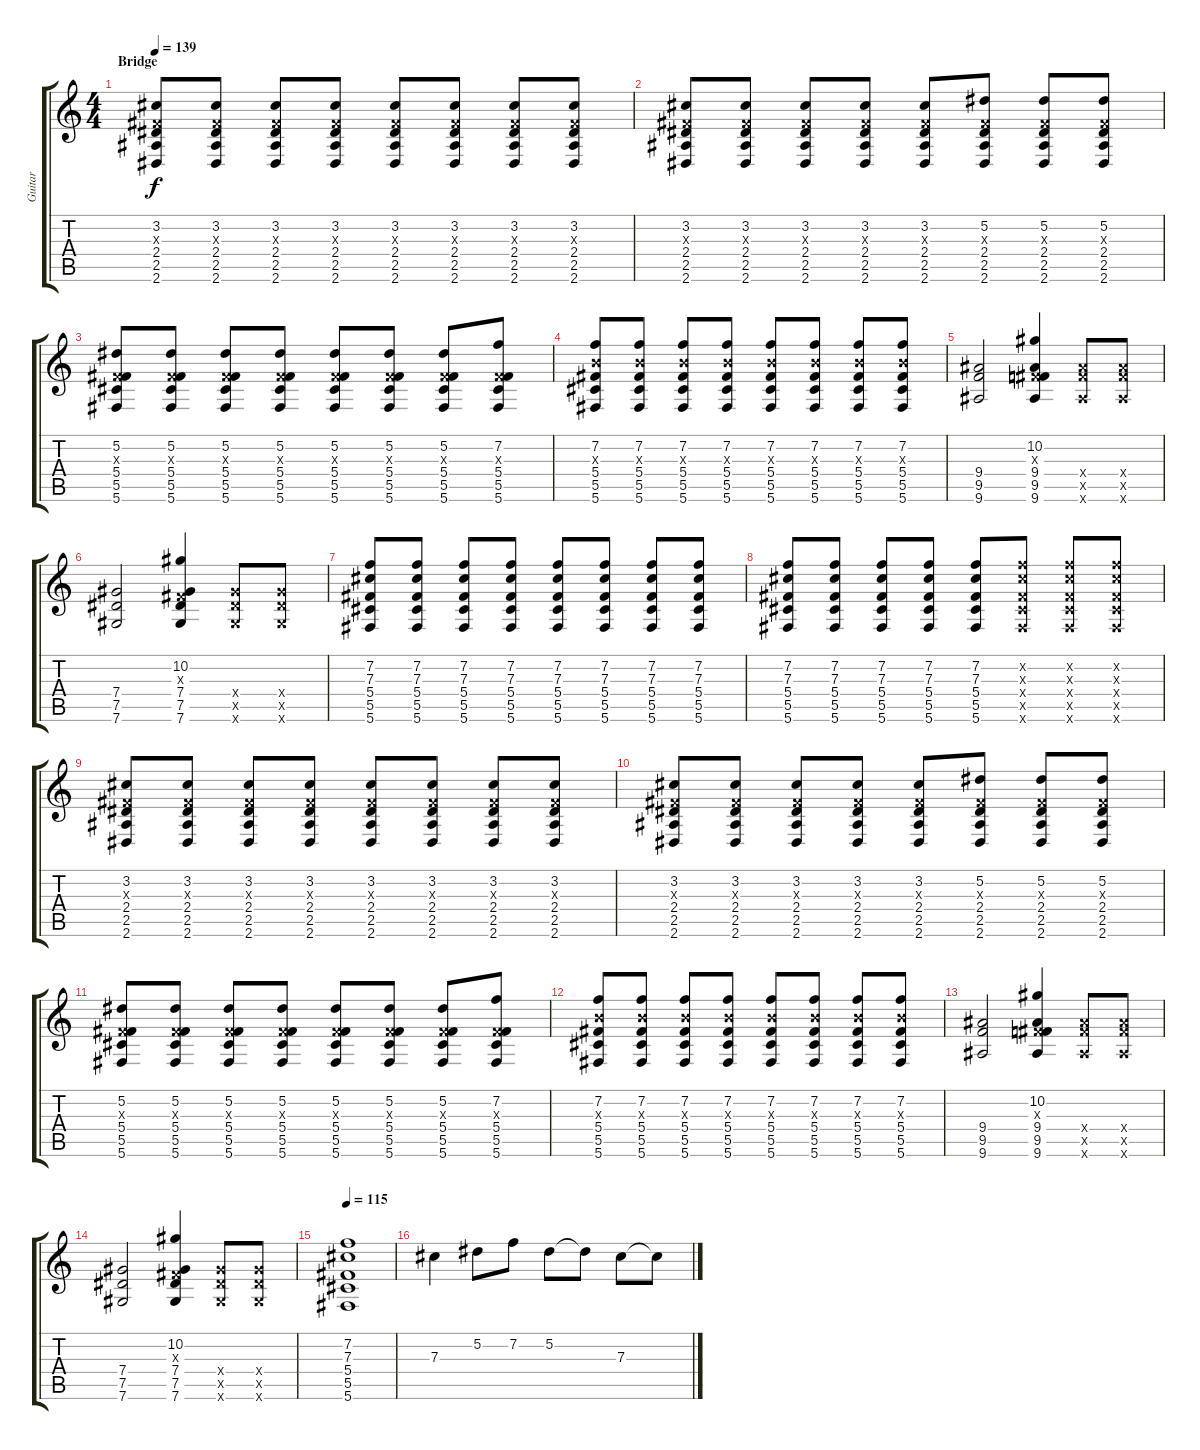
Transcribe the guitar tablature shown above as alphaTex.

\track ("Guitar" "Guitar") {instrument acousticguitarsteel}
\staff {score tabs}
\tuning (Eb4 Bb3 Gb3 Db3 Ab2 Db2) {hide}
\ts (4 4)
\section ("" "Bridge")
\tempo 139
\clef g2
\ks c
(3.2 0.3{x} 2.4 2.5 2.6).8{dy f} (3.2 0.3{x} 2.4 2.5 2.6).8 (3.2 0.3{x} 2.4 2.5 2.6).8 (3.2 0.3{x} 2.4 2.5 2.6).8 (3.2 0.3{x} 2.4 2.5 2.6).8 (3.2 0.3{x} 2.4 2.5 2.6).8 (3.2 0.3{x} 2.4 2.5 2.6).8 (3.2 0.3{x} 2.4 2.5 2.6).8 |
(3.2 0.3{x} 2.4 2.5 2.6).8 (3.2 0.3{x} 2.4 2.5 2.6).8 (3.2 0.3{x} 2.4 2.5 2.6).8 (3.2 0.3{x} 2.4 2.5 2.6).8 (3.2 0.3{x} 2.4 2.5 2.6).8 (5.2 0.3{x} 2.4 2.5 2.6).8 (5.2 0.3{x} 2.4 2.5 2.6).8 (5.2 0.3{x} 2.4 2.5 2.6).8 |
(5.2 0.3{x} 5.4 5.5 5.6).8 (5.2 0.3{x} 5.4 5.5 5.6).8 (5.2 0.3{x} 5.4 5.5 5.6).8 (5.2 0.3{x} 5.4 5.5 5.6).8 (5.2 0.3{x} 5.4 5.5 5.6).8 (5.2 0.3{x} 5.4 5.5 5.6).8 (5.2 0.3{x} 5.4 5.5 5.6).8 (7.2 0.3{x} 5.4 5.5 5.6).8 |
(7.2 5.3{x} 5.4 5.5 5.6).8 (7.2 5.3{x} 5.4 5.5 5.6).8 (7.2 5.3{x} 5.4 5.5 5.6).8 (7.2 5.3{x} 5.4 5.5 5.6).8 (7.2 5.3{x} 5.4 5.5 5.6).8 (7.2 5.3{x} 5.4 5.5 5.6).8 (7.2 5.3{x} 5.4 5.5 5.6).8 (7.2 5.3{x} 5.4 5.5 5.6).8 |
(9.4 9.5 9.6).2 (10.2 0.3{x} 9.4 9.5 9.6).4 (9.4{x} 9.5{x} 9.6{x}).8 (9.4{x} 9.5{x} 9.6{x}).8 |
(7.4 7.5 7.6).2 (10.2 0.3{x} 7.4 7.5 7.6).4 (7.4{x} 7.5{x} 7.6{x}).8 (7.4{x} 7.5{x} 7.6{x}).8 |
(7.2 7.3 5.4 5.5 5.6).8 (7.2 7.3 5.4 5.5 5.6).8 (7.2 7.3 5.4 5.5 5.6).8 (7.2 7.3 5.4 5.5 5.6).8 (7.2 7.3 5.4 5.5 5.6).8 (7.2 7.3 5.4 5.5 5.6).8 (7.2 7.3 5.4 5.5 5.6).8 (7.2 7.3 5.4 5.5 5.6).8 |
(7.2 7.3 5.4 5.5 5.6).8 (7.2 7.3 5.4 5.5 5.6).8 (7.2 7.3 5.4 5.5 5.6).8 (7.2 7.3 5.4 5.5 5.6).8 (7.2 7.3 5.4 5.5 5.6).8 (7.2{x} 7.3{x} 5.4{x} 5.5{x} 5.6{x}).8 (7.2{x} 7.3{x} 5.4{x} 5.5{x} 5.6{x}).8 (7.2{x} 7.3{x} 5.4{x} 5.5{x} 5.6{x}).8 |
(3.2 0.3{x} 2.4 2.5 2.6).8 (3.2 0.3{x} 2.4 2.5 2.6).8 (3.2 0.3{x} 2.4 2.5 2.6).8 (3.2 0.3{x} 2.4 2.5 2.6).8 (3.2 0.3{x} 2.4 2.5 2.6).8 (3.2 0.3{x} 2.4 2.5 2.6).8 (3.2 0.3{x} 2.4 2.5 2.6).8 (3.2 0.3{x} 2.4 2.5 2.6).8 |
(3.2 0.3{x} 2.4 2.5 2.6).8 (3.2 0.3{x} 2.4 2.5 2.6).8 (3.2 0.3{x} 2.4 2.5 2.6).8 (3.2 0.3{x} 2.4 2.5 2.6).8 (3.2 0.3{x} 2.4 2.5 2.6).8 (5.2 0.3{x} 2.4 2.5 2.6).8 (5.2 0.3{x} 2.4 2.5 2.6).8 (5.2 0.3{x} 2.4 2.5 2.6).8 |
(5.2 0.3{x} 5.4 5.5 5.6).8 (5.2 0.3{x} 5.4 5.5 5.6).8 (5.2 0.3{x} 5.4 5.5 5.6).8 (5.2 0.3{x} 5.4 5.5 5.6).8 (5.2 0.3{x} 5.4 5.5 5.6).8 (5.2 0.3{x} 5.4 5.5 5.6).8 (5.2 0.3{x} 5.4 5.5 5.6).8 (7.2 0.3{x} 5.4 5.5 5.6).8 |
(7.2 5.3{x} 5.4 5.5 5.6).8 (7.2 5.3{x} 5.4 5.5 5.6).8 (7.2 5.3{x} 5.4 5.5 5.6).8 (7.2 5.3{x} 5.4 5.5 5.6).8 (7.2 5.3{x} 5.4 5.5 5.6).8 (7.2 5.3{x} 5.4 5.5 5.6).8 (7.2 5.3{x} 5.4 5.5 5.6).8 (7.2 5.3{x} 5.4 5.5 5.6).8 |
(9.4 9.5 9.6).2 (10.2 0.3{x} 9.4 9.5 9.6).4 (9.4{x} 9.5{x} 9.6{x}).8 (9.4{x} 9.5{x} 9.6{x}).8 |
(7.4 7.5 7.6).2 (10.2 0.3{x} 7.4 7.5 7.6).4 (7.4{x} 7.5{x} 7.6{x}).8 (7.4{x} 7.5{x} 7.6{x}).8 |
\tempo 115
(7.2 7.3 5.4 5.5 5.6).1 |
7.3.4 5.2.8 7.2.8 5.2.8 5.2{t}.8 7.3.8 7.3{t}.8
